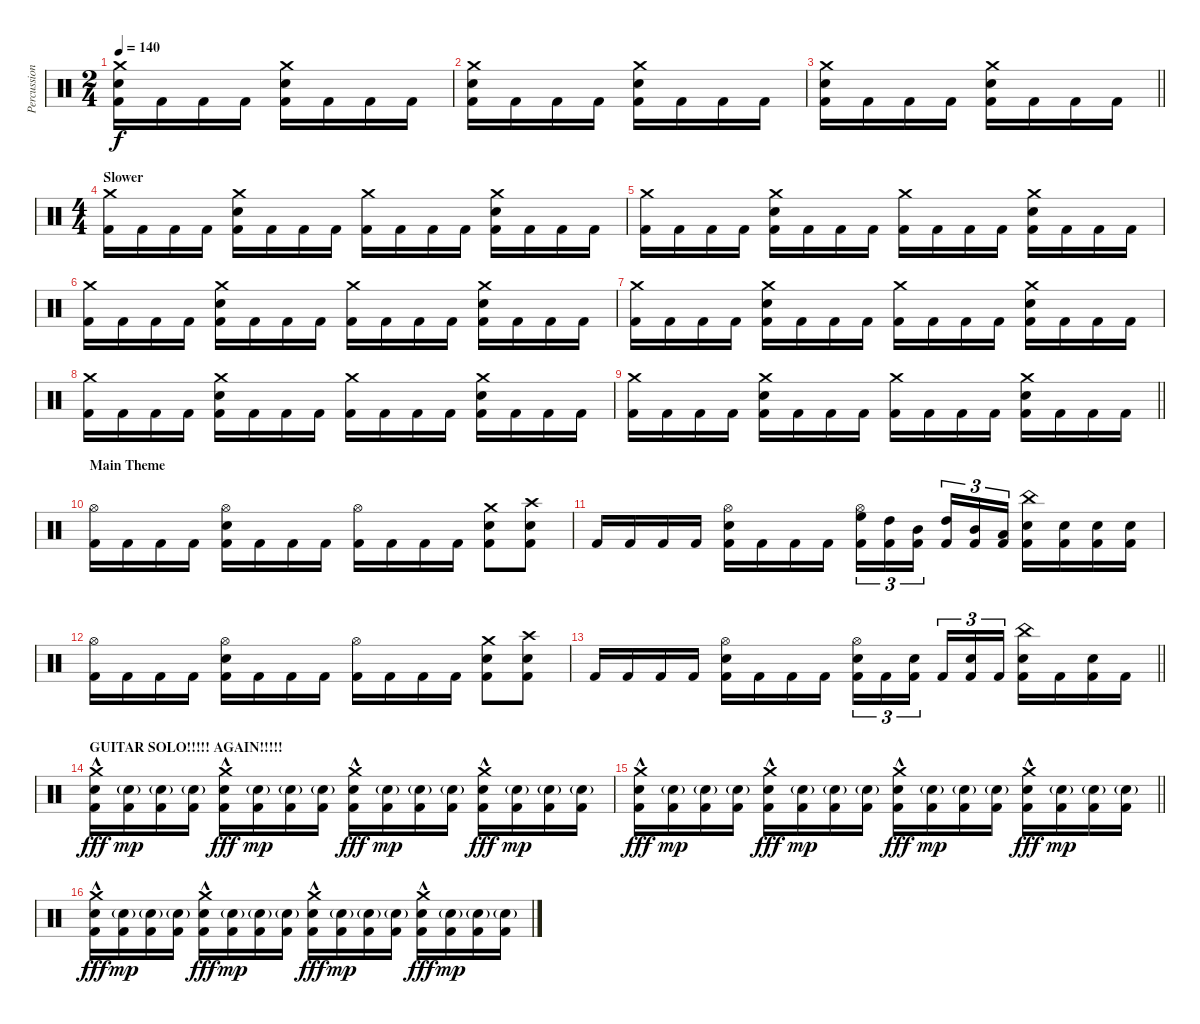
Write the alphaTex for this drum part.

\track ("Percussion" "Percussion") {instrument percussion}
\staff {score}
\articulation defaults
\ts (2 4)
\tempo 140
\clef neutral
\ks c
("Crash medium (hit)" "Snare (hit) 2" "Kick (hit) 2").16{dy f} "Kick (hit) 2".16 "Kick (hit) 2".16 "Kick (hit) 2".16 ("Crash medium (hit)" "Snare (hit) 2" "Kick (hit) 2").16 "Kick (hit) 2".16 "Kick (hit) 2".16 "Kick (hit) 2".16 |
("Crash medium (hit)" "Snare (hit) 2" "Kick (hit) 2").16 "Kick (hit) 2".16 "Kick (hit) 2".16 "Kick (hit) 2".16 ("Crash medium (hit)" "Snare (hit) 2" "Kick (hit) 2").16 "Kick (hit) 2".16 "Kick (hit) 2".16 "Kick (hit) 2".16 |
\barLineRight lightlight
("Crash medium (hit)" "Snare (hit) 2" "Kick (hit) 2").16 "Kick (hit) 2".16 "Kick (hit) 2".16 "Kick (hit) 2".16 ("Crash medium (hit)" "Snare (hit) 2" "Kick (hit) 2").16 "Kick (hit) 2".16 "Kick (hit) 2".16 "Kick (hit) 2".16 |
\ts (4 4)
\section ("" "Slower")
("Crash medium (hit)" "Kick (hit) 2").16 "Kick (hit) 2".16 "Kick (hit) 2".16 "Kick (hit) 2".16 ("Crash medium (hit)" "Snare (hit) 2" "Kick (hit) 2").16 "Kick (hit) 2".16 "Kick (hit) 2".16 "Kick (hit) 2".16 ("Crash medium (hit)" "Kick (hit) 2").16 "Kick (hit) 2".16 "Kick (hit) 2".16 "Kick (hit) 2".16 ("Crash medium (hit)" "Snare (hit) 2" "Kick (hit) 2").16 "Kick (hit) 2".16 "Kick (hit) 2".16 "Kick (hit) 2".16 |
("Crash medium (hit)" "Kick (hit) 2").16 "Kick (hit) 2".16 "Kick (hit) 2".16 "Kick (hit) 2".16 ("Crash medium (hit)" "Snare (hit) 2" "Kick (hit) 2").16 "Kick (hit) 2".16 "Kick (hit) 2".16 "Kick (hit) 2".16 ("Crash medium (hit)" "Kick (hit) 2").16 "Kick (hit) 2".16 "Kick (hit) 2".16 "Kick (hit) 2".16 ("Crash medium (hit)" "Snare (hit) 2" "Kick (hit) 2").16 "Kick (hit) 2".16 "Kick (hit) 2".16 "Kick (hit) 2".16 |
("Crash medium (hit)" "Kick (hit) 2").16 "Kick (hit) 2".16 "Kick (hit) 2".16 "Kick (hit) 2".16 ("Crash medium (hit)" "Snare (hit) 2" "Kick (hit) 2").16 "Kick (hit) 2".16 "Kick (hit) 2".16 "Kick (hit) 2".16 ("Crash medium (hit)" "Kick (hit) 2").16 "Kick (hit) 2".16 "Kick (hit) 2".16 "Kick (hit) 2".16 ("Crash medium (hit)" "Snare (hit) 2" "Kick (hit) 2").16 "Kick (hit) 2".16 "Kick (hit) 2".16 "Kick (hit) 2".16 |
("Crash medium (hit)" "Kick (hit) 2").16 "Kick (hit) 2".16 "Kick (hit) 2".16 "Kick (hit) 2".16 ("Crash medium (hit)" "Snare (hit) 2" "Kick (hit) 2").16 "Kick (hit) 2".16 "Kick (hit) 2".16 "Kick (hit) 2".16 ("Crash medium (hit)" "Kick (hit) 2").16 "Kick (hit) 2".16 "Kick (hit) 2".16 "Kick (hit) 2".16 ("Crash medium (hit)" "Snare (hit) 2" "Kick (hit) 2").16 "Kick (hit) 2".16 "Kick (hit) 2".16 "Kick (hit) 2".16 |
("Crash medium (hit)" "Kick (hit) 2").16 "Kick (hit) 2".16 "Kick (hit) 2".16 "Kick (hit) 2".16 ("Crash medium (hit)" "Snare (hit) 2" "Kick (hit) 2").16 "Kick (hit) 2".16 "Kick (hit) 2".16 "Kick (hit) 2".16 ("Crash medium (hit)" "Kick (hit) 2").16 "Kick (hit) 2".16 "Kick (hit) 2".16 "Kick (hit) 2".16 ("Crash medium (hit)" "Snare (hit) 2" "Kick (hit) 2").16 "Kick (hit) 2".16 "Kick (hit) 2".16 "Kick (hit) 2".16 |
\barLineRight lightlight
("Crash medium (hit)" "Kick (hit) 2").16 "Kick (hit) 2".16 "Kick (hit) 2".16 "Kick (hit) 2".16 ("Crash medium (hit)" "Snare (hit) 2" "Kick (hit) 2").16 "Kick (hit) 2".16 "Kick (hit) 2".16 "Kick (hit) 2".16 ("Crash medium (hit)" "Kick (hit) 2").16 "Kick (hit) 2".16 "Kick (hit) 2".16 "Kick (hit) 2".16 ("Crash medium (hit)" "Snare (hit) 2" "Kick (hit) 2").16 "Kick (hit) 2".16 "Kick (hit) 2".16 "Kick (hit) 2".16 |
\section ("" "Main Theme")
("Hi-Hat (open)" "Kick (hit) 2").16 "Kick (hit) 2".16 "Kick (hit) 2".16 "Kick (hit) 2".16 ("Hi-Hat (open)" "Snare (hit) 2" "Kick (hit) 2").16 "Kick (hit) 2".16 "Kick (hit) 2".16 "Kick (hit) 2".16 ("Hi-Hat (open)" "Kick (hit) 2").16 "Kick (hit) 2".16 "Kick (hit) 2".16 "Kick (hit) 2".16 ("Crash medium (hit)" "Snare (hit) 2" "Kick (hit) 2").8 ("Crash high (hit)" "Electric Snare (hit)" "Kick (hit) 2").8 |
"Kick (hit) 2".16 "Kick (hit) 2".16 "Kick (hit) 2".16 "Kick (hit) 2".16 ("Hi-Hat (open)" "Snare (hit) 2" "Kick (hit) 2").16 "Kick (hit) 2".16 "Kick (hit) 2".16 "Kick (hit) 2".16 ("Hi-Hat (open)" "High Floor Tom (hit)" "Kick (hit) 2").16{tu (3 2)} ("High Tom (hit)" "Kick (hit) 2").16{tu (3 2)} ("Mid Tom (hit)" "Kick (hit) 2").16{tu (3 2) beam splitsecondary} ("High Tom (hit)" "Kick (hit) 2").16{tu (3 2)} ("Mid Tom (hit)" "Kick (hit) 2").16{tu (3 2)} ("Low Tom (hit)" "Kick (hit) 2").16{tu (3 2)} ("China (hit)" "Snare (hit) 2" "Kick (hit) 2").16 ("Snare (hit) 2" "Kick (hit) 2").16 ("Snare (hit) 2" "Kick (hit) 2").16 ("Snare (hit) 2" "Kick (hit) 2").16 |
("Hi-Hat (open)" "Kick (hit) 2").16 "Kick (hit) 2".16 "Kick (hit) 2".16 "Kick (hit) 2".16 ("Hi-Hat (open)" "Snare (hit) 2" "Kick (hit) 2").16 "Kick (hit) 2".16 "Kick (hit) 2".16 "Kick (hit) 2".16 ("Hi-Hat (open)" "Kick (hit) 2").16 "Kick (hit) 2".16 "Kick (hit) 2".16 "Kick (hit) 2".16 ("Crash medium (hit)" "Snare (hit) 2" "Kick (hit) 2").8 ("Crash high (hit)" "Electric Snare (hit)" "Kick (hit) 2").8 |
\barLineRight lightlight "Kick (hit) 2".16 "Kick (hit) 2".16 "Kick (hit) 2".16 "Kick (hit) 2".16
("Hi-Hat (open)" "Snare (hit) 2" "Kick (hit) 2").16 "Kick (hit) 2".16 "Kick (hit) 2".16 "Kick (hit) 2".16 ("Hi-Hat (open)" "Snare (hit) 2" "Kick (hit) 2").16{tu (3 2)} "Kick (hit) 2".16{tu (3 2)} ("Snare (hit) 2" "Kick (hit) 2").16{tu (3 2) beam splitsecondary} "Kick (hit) 2".16{tu (3 2)} ("Snare (hit) 2" "Kick (hit) 2").16{tu (3 2)} "Kick (hit) 2".16{tu (3 2)} ("China (hit)" "Snare (hit) 2" "Kick (hit) 2").16 "Kick (hit) 2".16 ("Snare (hit) 2" "Kick (hit) 2").16 "Kick (hit) 2".16 |
\section ("" "GUITAR SOLO!!!!! AGAIN!!!!!")
("Crash medium (hit)" "Snare (hit) 2"{hac} "Kick (hit) 2").16{dy fff} ("Snare (hit) 2"{g} "Kick (hit) 2").16{dy mp} ("Snare (hit) 2"{g} "Kick (hit) 2").16 ("Snare (hit) 2"{g} "Kick (hit) 2").16 ("Crash medium (hit)" "Snare (hit) 2"{hac} "Kick (hit) 2").16{dy fff} ("Snare (hit) 2"{g} "Kick (hit) 2").16{dy mp} ("Snare (hit) 2"{g} "Kick (hit) 2").16 ("Snare (hit) 2"{g} "Kick (hit) 2").16 ("Crash medium (hit)" "Snare (hit) 2"{hac} "Kick (hit) 2").16{dy fff} ("Snare (hit) 2"{g} "Kick (hit) 2").16{dy mp} ("Snare (hit) 2"{g} "Kick (hit) 2").16 ("Snare (hit) 2"{g} "Kick (hit) 2").16 ("Crash medium (hit)" "Snare (hit) 2"{hac} "Kick (hit) 2").16{dy fff} ("Snare (hit) 2"{g} "Kick (hit) 2").16{dy mp} ("Snare (hit) 2"{g} "Kick (hit) 2").16 ("Snare (hit) 2"{g} "Kick (hit) 2").16 |
\barLineRight lightlight
("Crash medium (hit)" "Snare (hit) 2"{hac} "Kick (hit) 2").16{dy fff} ("Snare (hit) 2"{g} "Kick (hit) 2").16{dy mp} ("Snare (hit) 2"{g} "Kick (hit) 2").16 ("Snare (hit) 2"{g} "Kick (hit) 2").16 ("Crash medium (hit)" "Snare (hit) 2"{hac} "Kick (hit) 2").16{dy fff} ("Snare (hit) 2"{g} "Kick (hit) 2").16{dy mp} ("Snare (hit) 2"{g} "Kick (hit) 2").16 ("Snare (hit) 2"{g} "Kick (hit) 2").16 ("Crash medium (hit)" "Snare (hit) 2"{hac} "Kick (hit) 2").16{dy fff} ("Snare (hit) 2"{g} "Kick (hit) 2").16{dy mp} ("Snare (hit) 2"{g} "Kick (hit) 2").16 ("Snare (hit) 2"{g} "Kick (hit) 2").16 ("Crash medium (hit)" "Snare (hit) 2"{hac} "Kick (hit) 2").16{dy fff} ("Snare (hit) 2"{g} "Kick (hit) 2").16{dy mp} ("Snare (hit) 2"{g} "Kick (hit) 2").16 ("Snare (hit) 2"{g} "Kick (hit) 2").16 |
("Crash medium (hit)" "Snare (hit) 2"{hac} "Kick (hit) 2").16{dy fff} ("Snare (hit) 2"{g} "Kick (hit) 2").16{dy mp} ("Snare (hit) 2"{g} "Kick (hit) 2").16 ("Snare (hit) 2"{g} "Kick (hit) 2").16 ("Crash medium (hit)" "Snare (hit) 2"{hac} "Kick (hit) 2").16{dy fff} ("Snare (hit) 2"{g} "Kick (hit) 2").16{dy mp} ("Snare (hit) 2"{g} "Kick (hit) 2").16 ("Snare (hit) 2"{g} "Kick (hit) 2").16 ("Crash medium (hit)" "Snare (hit) 2"{hac} "Kick (hit) 2").16{dy fff} ("Snare (hit) 2"{g} "Kick (hit) 2").16{dy mp} ("Snare (hit) 2"{g} "Kick (hit) 2").16 ("Snare (hit) 2"{g} "Kick (hit) 2").16 ("Crash medium (hit)" "Snare (hit) 2"{hac} "Kick (hit) 2").16{dy fff} ("Snare (hit) 2"{g} "Kick (hit) 2").16{dy mp} ("Snare (hit) 2"{g} "Kick (hit) 2").16 ("Snare (hit) 2"{g} "Kick (hit) 2").16
